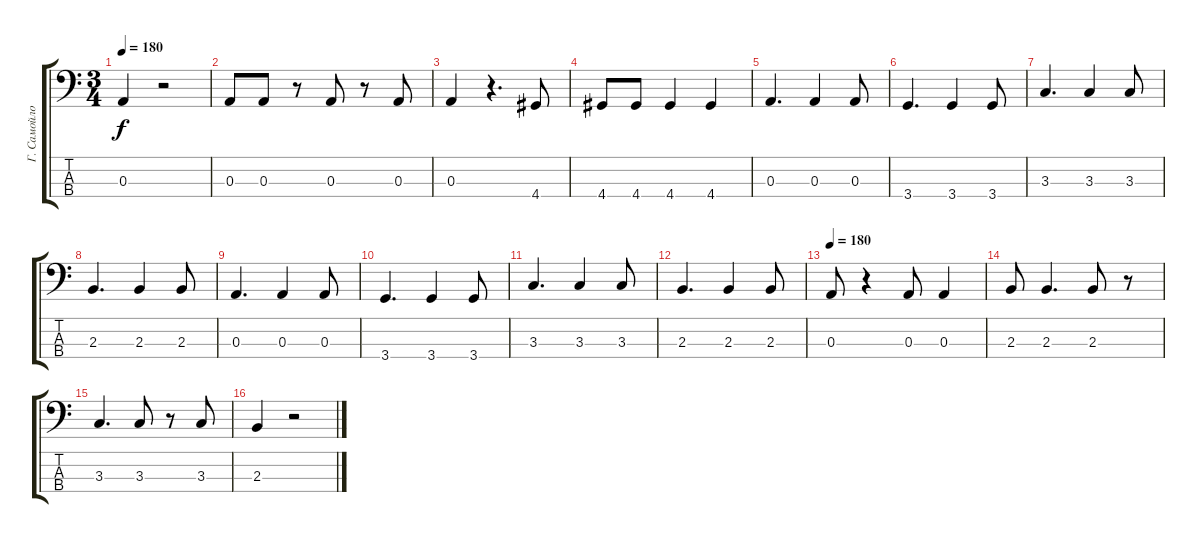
\track ("Г. Самойлов" "Г. Самойло") {instrument electricbassfinger}
\staff {score tabs}
\tuning (G2 D2 A1 E1) {hide}
\ts (3 4)
\tempo 180
\clef f4
\ks c
0.3.4{dy f} r.2 |
0.3.8 0.3.8 r.8 0.3.8 r.8 0.3.8 |
0.3.4 r.4{d} 4.4.8 |
4.4.8 4.4.8 4.4.4 4.4.4 |
0.3.4{d} 0.3.4 0.3.8 |
3.4.4{d} 3.4.4 3.4.8 |
3.3.4{d} 3.3.4 3.3.8 |
2.3.4{d} 2.3.4 2.3.8 |
0.3.4{d} 0.3.4 0.3.8 |
3.4.4{d} 3.4.4 3.4.8 |
3.3.4{d} 3.3.4 3.3.8 |
2.3.4{d} 2.3.4 2.3.8 |
\tempo 180
0.3.8 r.4 0.3.8 0.3.4 |
2.3.8 2.3.4{d} 2.3.8 r.8 |
3.3.4{d} 3.3.8 r.8 3.3.8 |
2.3.4 r.2
